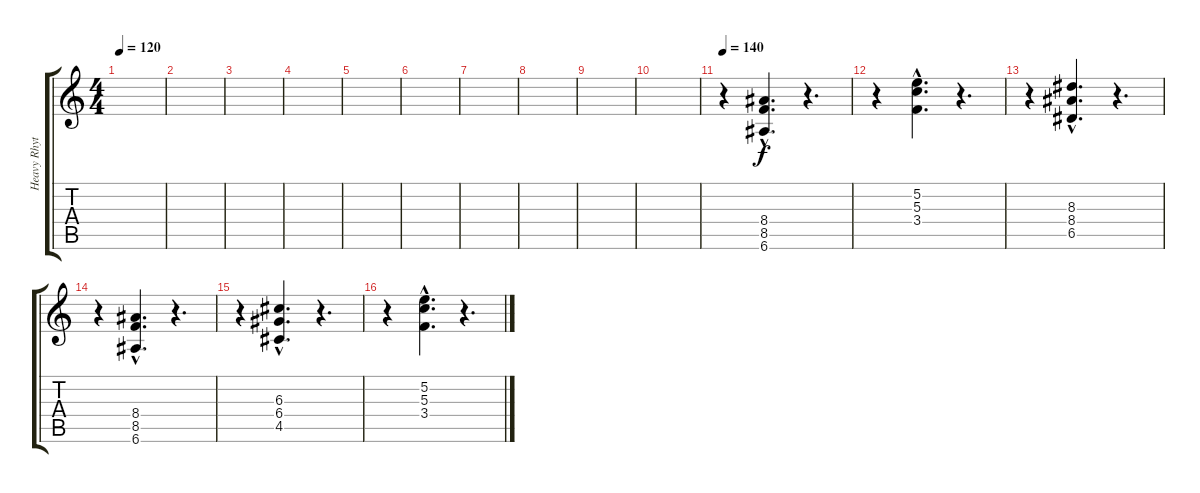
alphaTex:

\track ("Heavy Rhythm" "Heavy Rhyt") {instrument overdrivenguitar}
\staff {score tabs}
\tuning (E4 B3 G3 D3 A2 E2) {hide}
\ts (4 4)
\tempo 120
\clef g2
\ks c
|
|
|
|
|
|
|
|
|
|
\tempo 140
r.4 (8.4{hac} 8.5{hac} 6.6{hac}).4{d} r.4{d} |
r.4 (5.2{hac} 5.3{hac} 3.4{hac}).4{d} r.4{d} |
r.4 (8.3{hac} 8.4{hac} 6.5{hac}).4{d} r.4{d} |
r.4 (8.4{hac} 8.5{hac} 6.6{hac}).4{d} r.4{d} |
r.4 (6.3{hac} 6.4{hac} 4.5{hac}).4{d} r.4{d} |
r.4 (5.2{hac} 5.3{hac} 3.4{hac}).4{d} r.4{d}
